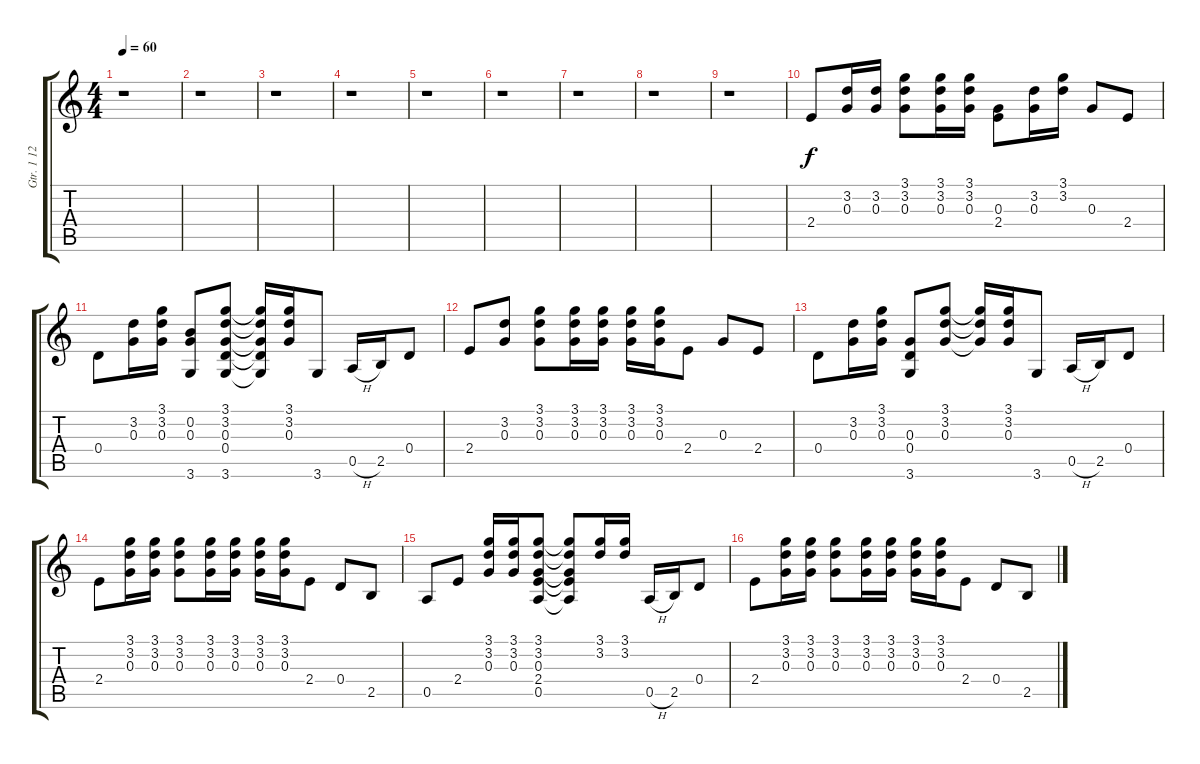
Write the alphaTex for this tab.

\track ("Gtr. 1 12 Stg. Acous." "Gtr. 1 12 ") {instrument acousticguitarsteel}
\staff {score tabs}
\tuning (E4 B3 G3 D3 A2 E2) {hide}
\ts (4 4)
\tempo 60
\clef g2
\ks c
r.1{dy f} |
r.1 |
r.1 |
r.1 |
r.1 |
r.1 |
r.1 |
r.1 |
r.1 |
2.4.8 (3.2 0.3).16 (3.2 0.3).16 (3.1 3.2 0.3).8 (3.1 3.2 0.3).16 (3.1 3.2 0.3).16 (0.3 2.4).8 (3.2 0.3).16 (3.1 3.2).16 0.3.8 2.4.8 |
0.4.8 (3.2 0.3).16 (3.1 3.2 0.3).16 (0.2 0.3 3.6).8 (3.1 3.2 0.3 0.4 3.6).8 (3.1{t} 3.2{t} 0.3{t} 0.4{t} 3.6{t}).16 (3.1 3.2 0.3).16 3.6.8 0.5{h}.16 2.5.16 0.4.8 |
2.4.8 (3.2 0.3).8 (3.1 3.2 0.3).8 (3.1 3.2 0.3).16 (3.1 3.2 0.3).16 (3.1 3.2 0.3).16 (3.1 3.2 0.3).16 2.4.8 0.3.8 2.4.8 |
0.4.8 (3.2 0.3).16 (3.1 3.2 0.3).16 (0.3 0.4 3.6).8 (3.1 3.2 0.3).8 (3.1{t} 3.2{t} 0.3{t}).16 (3.1 3.2 0.3).16 3.6.8 0.5{h}.16 2.5.16 0.4.8 |
2.4.8 (3.1 3.2 0.3).16 (3.1 3.2 0.3).16 (3.1 3.2 0.3).8 (3.1 3.2 0.3).16 (3.1 3.2 0.3).16 (3.1 3.2 0.3).16 (3.1 3.2 0.3).16 2.4.8 0.4.8 2.5.8 |
0.5.8 2.4.8 (3.1 3.2 0.3).16 (3.1 3.2 0.3).16 (3.1 3.2 0.3 2.4 0.5).8 (3.1{t} 3.2{t} 0.3{t} 2.4{t} 0.5{t}).8 (3.1 3.2).16 (3.1 3.2).16 0.5{h}.16 2.5.16 0.4.8 |
2.4.8 (3.1 3.2 0.3).16 (3.1 3.2 0.3).16 (3.1 3.2 0.3).8 (3.1 3.2 0.3).16 (3.1 3.2 0.3).16 (3.1 3.2 0.3).16 (3.1 3.2 0.3).16 2.4.8 0.4.8 2.5.8
